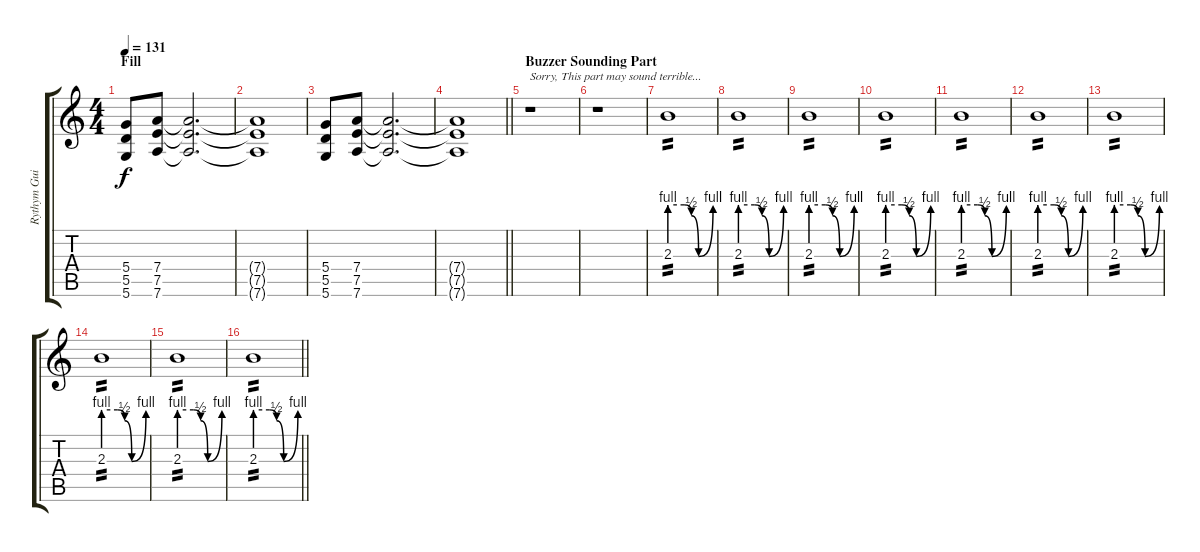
\track ("Rythym Guitar" "Rythym Gui") {instrument overdrivenguitar}
\staff {score tabs}
\tuning (E4 B3 G3 D3 A2 D2) {hide}
\ts (4 4)
\section ("" "Fill")
\tempo 131
\clef g2
\ks c
(5.4 5.5 5.6).8{dy f} (7.4 7.5 7.6).8 (7.4{t} 7.5{t} 7.6{t}).2{d} |
(7.4{t} 7.5{t} 7.6{t}).1 |
(5.4 5.5 5.6).8 (7.4 7.5 7.6).8 (7.4{t} 7.5{t} 7.6{t}).2{d} |
\barLineRight lightlight
(7.4{t} 7.5{t} 7.6{t}).1 |
\section ("" "Buzzer Sounding Part")
r.1{txt "Sorry, This part may sound terrible..."} |
r.1 |
2.3{be (custom 0 4 20 4 30 2 40 0 60 4)}.1{tp 2} |
2.3{be (custom 0 4 20 4 30 2 40 0 60 4)}.1{tp 2} |
2.3{be (custom 0 4 20 4 30 2 40 0 60 4)}.1{tp 2} |
2.3{be (custom 0 4 20 4 30 2 40 0 60 4)}.1{tp 2} |
2.3{be (custom 0 4 20 4 30 2 40 0 60 4)}.1{tp 2} |
2.3{be (custom 0 4 20 4 30 2 40 0 60 4)}.1{tp 2} |
2.3{be (custom 0 4 20 4 30 2 40 0 60 4)}.1{tp 2} |
2.3{be (custom 0 4 20 4 30 2 40 0 60 4)}.1{tp 2} |
2.3{be (custom 0 4 20 4 30 2 40 0 60 4)}.1{tp 2} |
\barLineRight lightlight
2.3{be (custom 0 4 20 4 30 2 40 0 60 4)}.1{tp 2}
